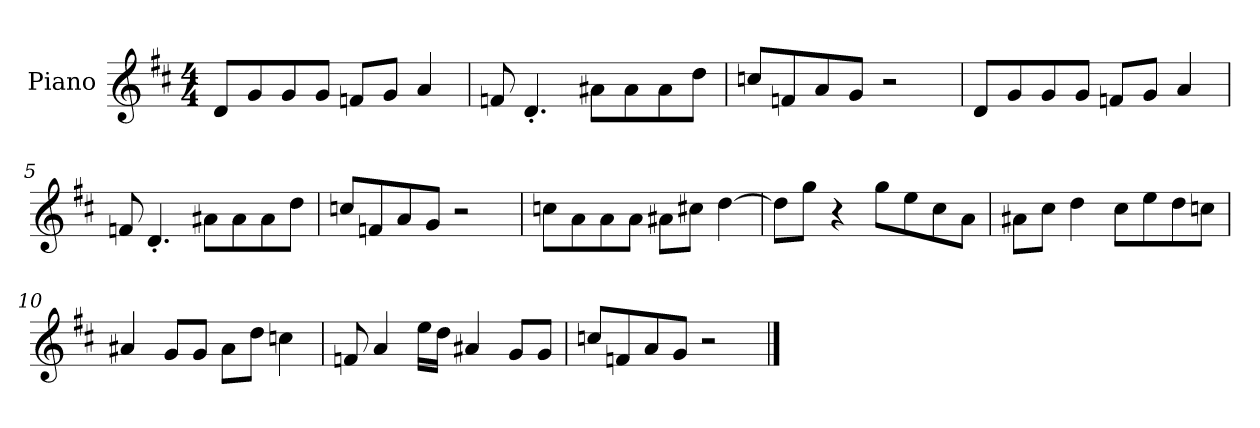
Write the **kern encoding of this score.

**kern
*part1
*staff1
*I"Piano
*I'P-no
*clefG2
*k[f#c#]
*M4/4
*MM90
=1
8d/L
8g/
8g/
8g/J
8fn/L
8g/J
4a/
=2
8fn/
4.d'/
8a#X\L
8a#\
8a#\
8dd\J
=3
8ccn/L
8fn/
8a/
8g/J
2r
=4
8d/L
8g/
8g/
8g/J
8fn/L
8g/J
4a/
=5
8fn/
4.d'/
8a#X\L
8a#\
8a#\
8dd\J
!!LO:LB:g=z
=6
8ccn/L
8fn/
8a/
8g/J
2r
=7
8ccn\L
8a\
8a\
8a\J
8a#X\L
8cc#X\J
[4dd\
=8
8dd\L]
8gg\J
4r
8gg\L
8ee\
8cc#\
8a\J
=9
8a#X\L
8cc#\J
4dd\
8cc#\L
8ee\
8dd\
8ccn\J
=10
4a#X/
8g/L
8g/J
8a#\L
8dd\J
4ccn\
!!LO:LB:g=z
=11
8fn/
4a/
16ee\LL
16dd\JJ
4a#X/
8g/L
8g/J
=12
8ccn/L
8fn/
8a/
8g/J
2r
==
*-
